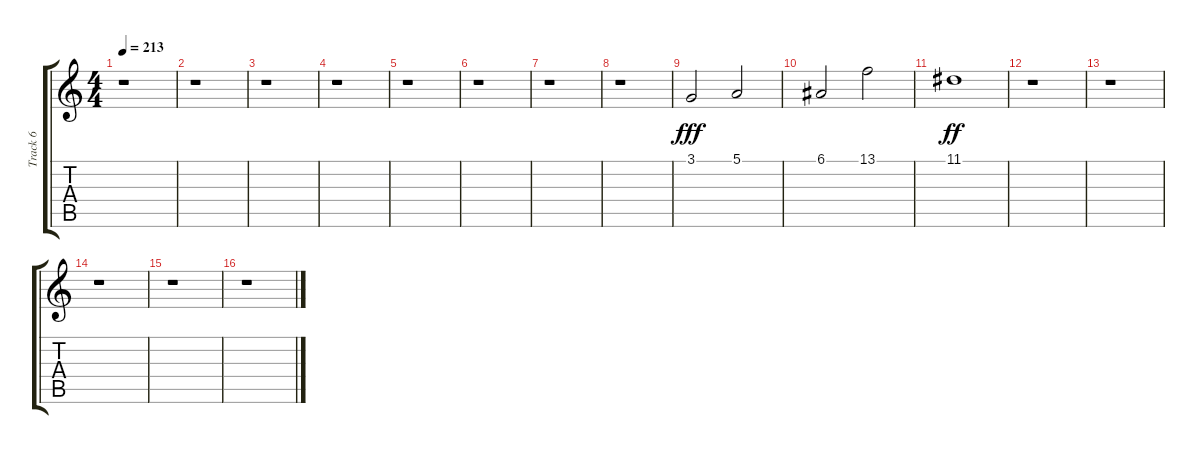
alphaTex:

\track ("Track 6" "Track 6") {instrument voiceoohs}
\staff {score tabs}
\tuning (E4 B3 G3 D3 A2 E2) {hide}
\ts (4 4)
\tempo 213
\clef g2
\ks c
r.1{dy ff} |
r.1 |
r.1 |
r.1 |
r.1 |
r.1 |
r.1 |
r.1 |
3.1.2{dy fff} 5.1.2 |
6.1.2 13.1.2 |
11.1.1{dy ff} |
r.1 |
r.1 |
r.1 |
r.1 |
r.1
